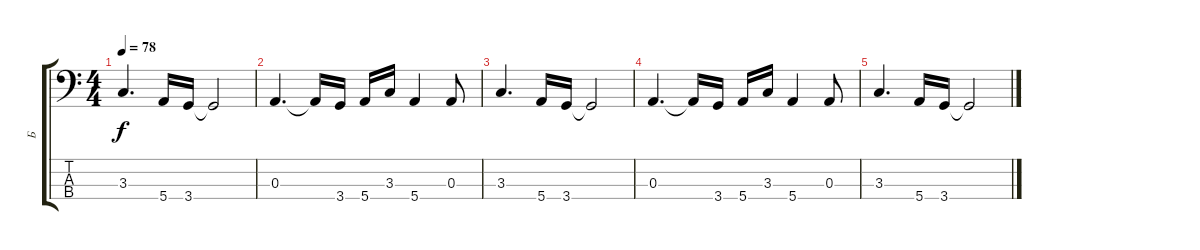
\track ("Б" "Б") {instrument electricbassfinger}
\staff {score tabs}
\tuning (G2 D2 A1 E1) {hide}
\ts (4 4)
\tempo 78
\clef f4
\ks c
3.3.4{d dy f} 5.4.16 3.4.16 3.4{t}.2 |
0.3.4{d volume 13} 0.3{t}.16 3.4.16 5.4.16 3.3.16 5.4.4 0.3.8 |
3.3.4{d} 5.4.16 3.4.16 3.4{t}.2 |
0.3.4{d} 0.3{t}.16 3.4.16 5.4.16 3.3.16 5.4.4 0.3.8 |
3.3.4{d} 5.4.16 3.4.16 3.4{t}.2
